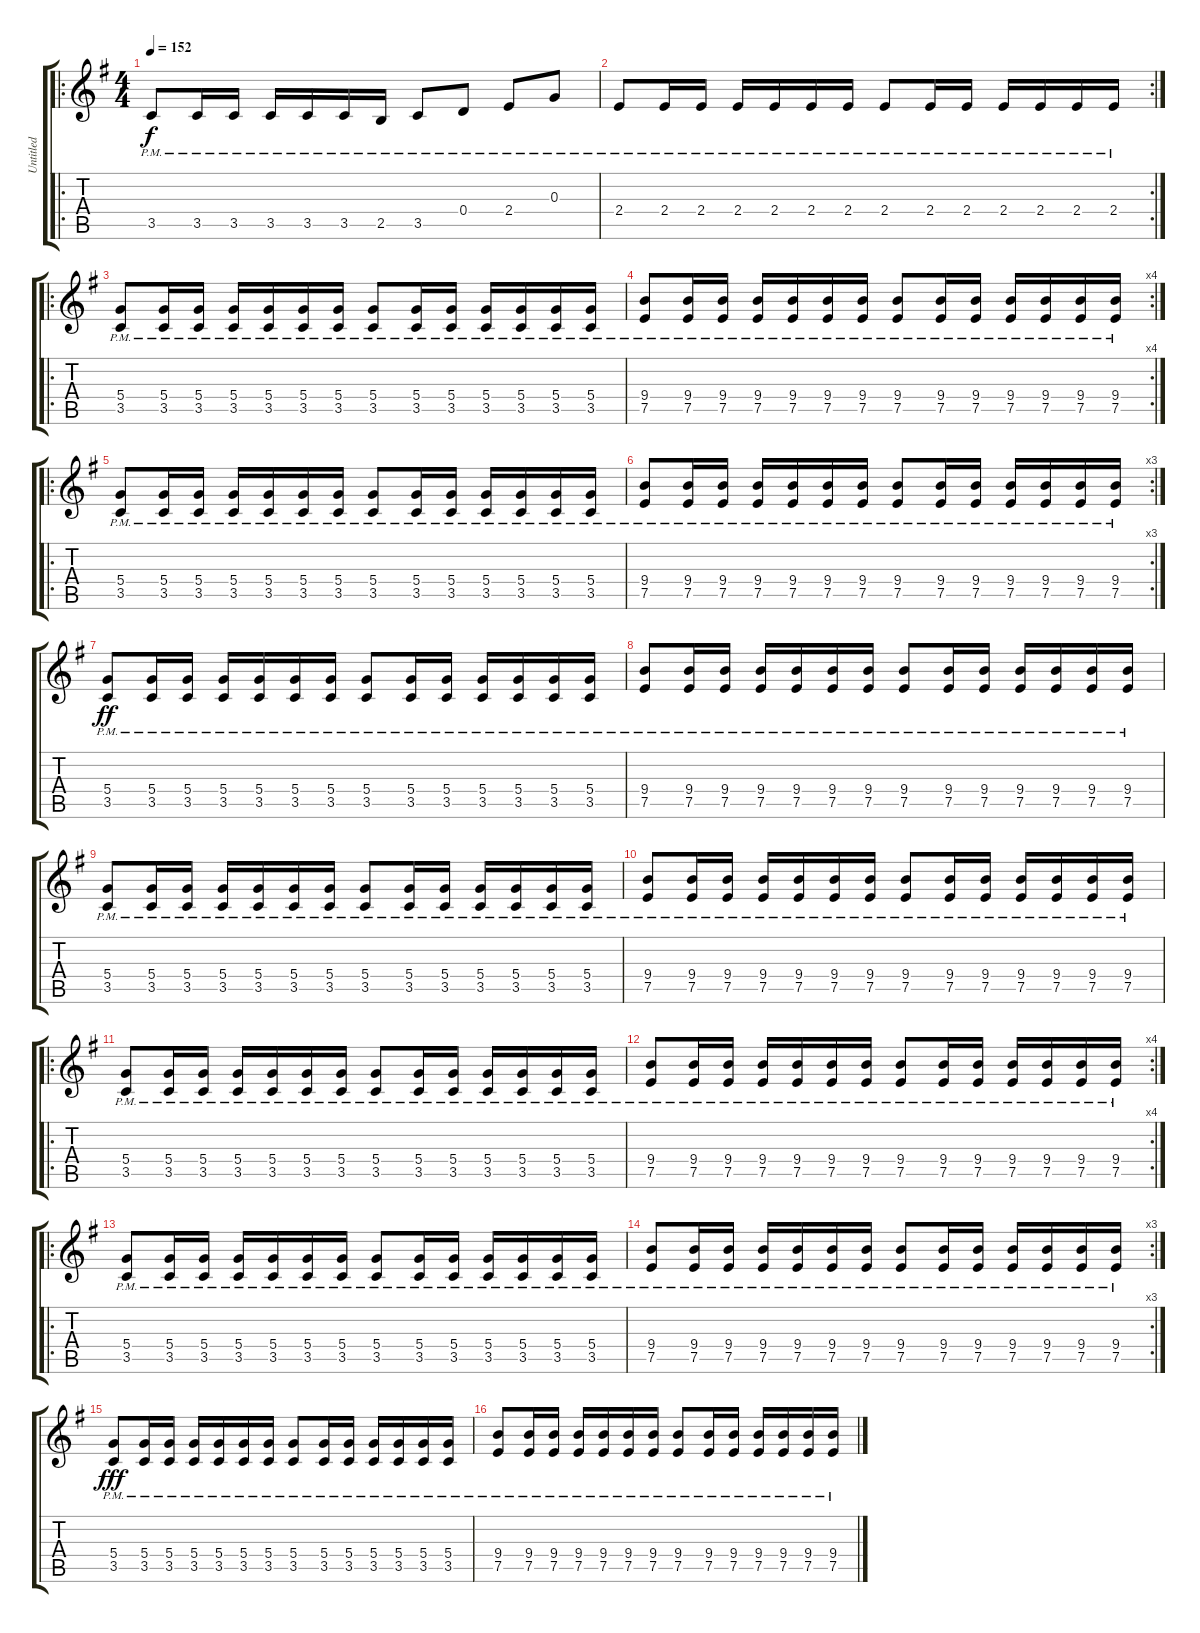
\track ("Untitled" "Untitled") {instrument overdrivenguitar}
\staff {score tabs}
\tuning (E4 B3 G3 D3 A2 E2) {hide}
\ro
\ts (4 4)
\tempo 152
\clef g2
\ks g
3.5{pm}.8{dy f instrument overdrivenguitar} 3.5{pm}.16 3.5{pm}.16 3.5{pm}.16 3.5{pm}.16 3.5{pm}.16 2.5{pm}.16 3.5{pm}.8 0.4{pm}.8 2.4{pm}.8 0.3{pm}.8 |
\rc 2
2.4{pm}.8 2.4{pm}.16 2.4{pm}.16 2.4{pm}.16 2.4{pm}.16 2.4{pm}.16 2.4{pm}.16 2.4{pm}.8 2.4{pm}.16 2.4{pm}.16 2.4{pm}.16 2.4{pm}.16 2.4{pm}.16 2.4{pm}.16 |
\ro
(5.4{pm} 3.5{pm}).8 (5.4{pm} 3.5{pm}).16 (5.4{pm} 3.5{pm}).16 (5.4{pm} 3.5{pm}).16 (5.4{pm} 3.5{pm}).16 (5.4{pm} 3.5{pm}).16 (5.4{pm} 3.5{pm}).16 (5.4{pm} 3.5{pm}).8 (5.4{pm} 3.5{pm}).16 (5.4{pm} 3.5{pm}).16 (5.4{pm} 3.5{pm}).16 (5.4{pm} 3.5{pm}).16 (5.4{pm} 3.5{pm}).16 (5.4{pm} 3.5{pm}).16 |
\rc 4
(9.4{pm} 7.5{pm}).8 (9.4{pm} 7.5{pm}).16 (9.4{pm} 7.5{pm}).16 (9.4{pm} 7.5{pm}).16 (9.4{pm} 7.5{pm}).16 (9.4{pm} 7.5{pm}).16 (9.4{pm} 7.5{pm}).16 (9.4{pm} 7.5{pm}).8 (9.4{pm} 7.5{pm}).16 (9.4{pm} 7.5{pm}).16 (9.4{pm} 7.5{pm}).16 (9.4{pm} 7.5{pm}).16 (9.4{pm} 7.5{pm}).16 (9.4{pm} 7.5{pm}).16 |
\ro
(5.4{pm} 3.5{pm}).8 (5.4{pm} 3.5{pm}).16 (5.4{pm} 3.5{pm}).16 (5.4{pm} 3.5{pm}).16 (5.4{pm} 3.5{pm}).16 (5.4{pm} 3.5{pm}).16 (5.4{pm} 3.5{pm}).16 (5.4{pm} 3.5{pm}).8 (5.4{pm} 3.5{pm}).16 (5.4{pm} 3.5{pm}).16 (5.4{pm} 3.5{pm}).16 (5.4{pm} 3.5{pm}).16 (5.4{pm} 3.5{pm}).16 (5.4{pm} 3.5{pm}).16 |
\rc 3
(9.4{pm} 7.5{pm}).8 (9.4{pm} 7.5{pm}).16 (9.4{pm} 7.5{pm}).16 (9.4{pm} 7.5{pm}).16 (9.4{pm} 7.5{pm}).16 (9.4{pm} 7.5{pm}).16 (9.4{pm} 7.5{pm}).16 (9.4{pm} 7.5{pm}).8 (9.4{pm} 7.5{pm}).16 (9.4{pm} 7.5{pm}).16 (9.4{pm} 7.5{pm}).16 (9.4{pm} 7.5{pm}).16 (9.4{pm} 7.5{pm}).16 (9.4{pm} 7.5{pm}).16 |
(5.4{pm} 3.5{pm}).8{dy ff} (5.4{pm} 3.5{pm}).16 (5.4{pm} 3.5{pm}).16 (5.4{pm} 3.5{pm}).16 (5.4{pm} 3.5{pm}).16 (5.4{pm} 3.5{pm}).16 (5.4{pm} 3.5{pm}).16 (5.4{pm} 3.5{pm}).8 (5.4{pm} 3.5{pm}).16 (5.4{pm} 3.5{pm}).16 (5.4{pm} 3.5{pm}).16 (5.4{pm} 3.5{pm}).16 (5.4{pm} 3.5{pm}).16 (5.4{pm} 3.5{pm}).16 |
(9.4{pm} 7.5{pm}).8 (9.4{pm} 7.5{pm}).16 (9.4{pm} 7.5{pm}).16 (9.4{pm} 7.5{pm}).16 (9.4{pm} 7.5{pm}).16 (9.4{pm} 7.5{pm}).16 (9.4{pm} 7.5{pm}).16 (9.4{pm} 7.5{pm}).8 (9.4{pm} 7.5{pm}).16 (9.4{pm} 7.5{pm}).16 (9.4{pm} 7.5{pm}).16 (9.4{pm} 7.5{pm}).16 (9.4{pm} 7.5{pm}).16 (9.4{pm} 7.5{pm}).16 |
(5.4{pm} 3.5{pm}).8 (5.4{pm} 3.5{pm}).16 (5.4{pm} 3.5{pm}).16 (5.4{pm} 3.5{pm}).16 (5.4{pm} 3.5{pm}).16 (5.4{pm} 3.5{pm}).16 (5.4{pm} 3.5{pm}).16 (5.4{pm} 3.5{pm}).8 (5.4{pm} 3.5{pm}).16 (5.4{pm} 3.5{pm}).16 (5.4{pm} 3.5{pm}).16 (5.4{pm} 3.5{pm}).16 (5.4{pm} 3.5{pm}).16 (5.4{pm} 3.5{pm}).16 |
(9.4{pm} 7.5{pm}).8 (9.4{pm} 7.5{pm}).16 (9.4{pm} 7.5{pm}).16 (9.4{pm} 7.5{pm}).16 (9.4{pm} 7.5{pm}).16 (9.4{pm} 7.5{pm}).16 (9.4{pm} 7.5{pm}).16 (9.4{pm} 7.5{pm}).8 (9.4{pm} 7.5{pm}).16 (9.4{pm} 7.5{pm}).16 (9.4{pm} 7.5{pm}).16 (9.4{pm} 7.5{pm}).16 (9.4{pm} 7.5{pm}).16 (9.4{pm} 7.5{pm}).16 |
\ro
(5.4{pm} 3.5{pm}).8 (5.4{pm} 3.5{pm}).16 (5.4{pm} 3.5{pm}).16 (5.4{pm} 3.5{pm}).16 (5.4{pm} 3.5{pm}).16 (5.4{pm} 3.5{pm}).16 (5.4{pm} 3.5{pm}).16 (5.4{pm} 3.5{pm}).8 (5.4{pm} 3.5{pm}).16 (5.4{pm} 3.5{pm}).16 (5.4{pm} 3.5{pm}).16 (5.4{pm} 3.5{pm}).16 (5.4{pm} 3.5{pm}).16 (5.4{pm} 3.5{pm}).16 |
\rc 4
(9.4{pm} 7.5{pm}).8 (9.4{pm} 7.5{pm}).16 (9.4{pm} 7.5{pm}).16 (9.4{pm} 7.5{pm}).16 (9.4{pm} 7.5{pm}).16 (9.4{pm} 7.5{pm}).16 (9.4{pm} 7.5{pm}).16 (9.4{pm} 7.5{pm}).8 (9.4{pm} 7.5{pm}).16 (9.4{pm} 7.5{pm}).16 (9.4{pm} 7.5{pm}).16 (9.4{pm} 7.5{pm}).16 (9.4{pm} 7.5{pm}).16 (9.4{pm} 7.5{pm}).16 |
\ro
(5.4{pm} 3.5{pm}).8 (5.4{pm} 3.5{pm}).16 (5.4{pm} 3.5{pm}).16 (5.4{pm} 3.5{pm}).16 (5.4{pm} 3.5{pm}).16 (5.4{pm} 3.5{pm}).16 (5.4{pm} 3.5{pm}).16 (5.4{pm} 3.5{pm}).8 (5.4{pm} 3.5{pm}).16 (5.4{pm} 3.5{pm}).16 (5.4{pm} 3.5{pm}).16 (5.4{pm} 3.5{pm}).16 (5.4{pm} 3.5{pm}).16 (5.4{pm} 3.5{pm}).16 |
\rc 3
(9.4{pm} 7.5{pm}).8 (9.4{pm} 7.5{pm}).16 (9.4{pm} 7.5{pm}).16 (9.4{pm} 7.5{pm}).16 (9.4{pm} 7.5{pm}).16 (9.4{pm} 7.5{pm}).16 (9.4{pm} 7.5{pm}).16 (9.4{pm} 7.5{pm}).8 (9.4{pm} 7.5{pm}).16 (9.4{pm} 7.5{pm}).16 (9.4{pm} 7.5{pm}).16 (9.4{pm} 7.5{pm}).16 (9.4{pm} 7.5{pm}).16 (9.4{pm} 7.5{pm}).16 |
(5.4{pm} 3.5{pm}).8{dy fff} (5.4{pm} 3.5{pm}).16 (5.4{pm} 3.5{pm}).16 (5.4{pm} 3.5{pm}).16 (5.4{pm} 3.5{pm}).16 (5.4{pm} 3.5{pm}).16 (5.4{pm} 3.5{pm}).16 (5.4{pm} 3.5{pm}).8 (5.4{pm} 3.5{pm}).16 (5.4{pm} 3.5{pm}).16 (5.4{pm} 3.5{pm}).16 (5.4{pm} 3.5{pm}).16 (5.4{pm} 3.5{pm}).16 (5.4{pm} 3.5{pm}).16 |
(9.4{pm} 7.5{pm}).8 (9.4{pm} 7.5{pm}).16 (9.4{pm} 7.5{pm}).16 (9.4{pm} 7.5{pm}).16 (9.4{pm} 7.5{pm}).16 (9.4{pm} 7.5{pm}).16 (9.4{pm} 7.5{pm}).16 (9.4{pm} 7.5{pm}).8 (9.4{pm} 7.5{pm}).16 (9.4{pm} 7.5{pm}).16 (9.4{pm} 7.5{pm}).16 (9.4{pm} 7.5{pm}).16 (9.4{pm} 7.5{pm}).16 (9.4{pm} 7.5{pm}).16
